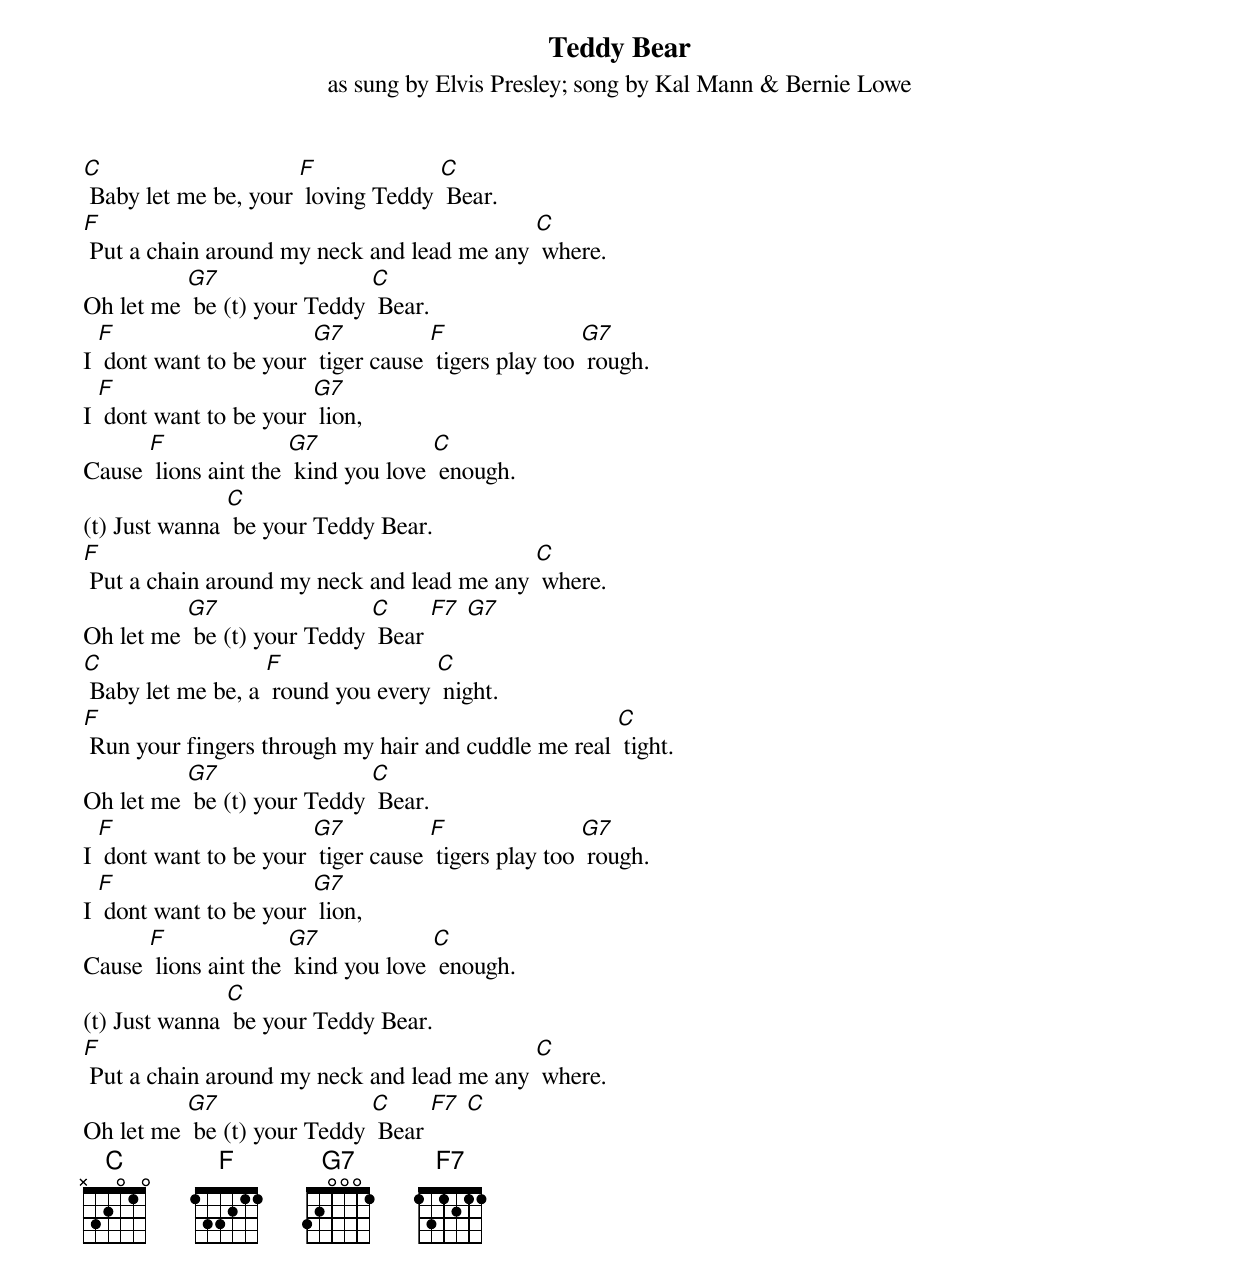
{t:Teddy Bear}
{st:as sung by Elvis Presley}
{st:song by Kal Mann & Bernie Lowe}

[C] Baby let me be, your [F] loving Teddy [C] Bear.
[F] Put a chain around my neck and lead me any [C] where.
Oh let me [G7] be (t) your Teddy [C] Bear.
I [F] dont want to be your [G7] tiger cause [F] tigers play too [G7] rough.
I [F] dont want to be your [G7] lion,
Cause [F] lions aint the [G7] kind you love [C] enough.
(t) Just wanna [C] be your Teddy Bear.
[F] Put a chain around my neck and lead me any [C] where.
Oh let me [G7] be (t) your Teddy [C] Bear [F7] [G7]
[C] Baby let me be, a [F] round you every [C] night.
[F] Run your fingers through my hair and cuddle me real [C] tight.
Oh let me [G7] be (t) your Teddy [C] Bear.
I [F] dont want to be your [G7] tiger cause [F] tigers play too [G7] rough.
I [F] dont want to be your [G7] lion,
Cause [F] lions aint the [G7] kind you love [C] enough.
(t) Just wanna [C] be your Teddy Bear.
[F] Put a chain around my neck and lead me any [C] where.
Oh let me [G7] be (t) your Teddy [C] Bear [F7] [C]
